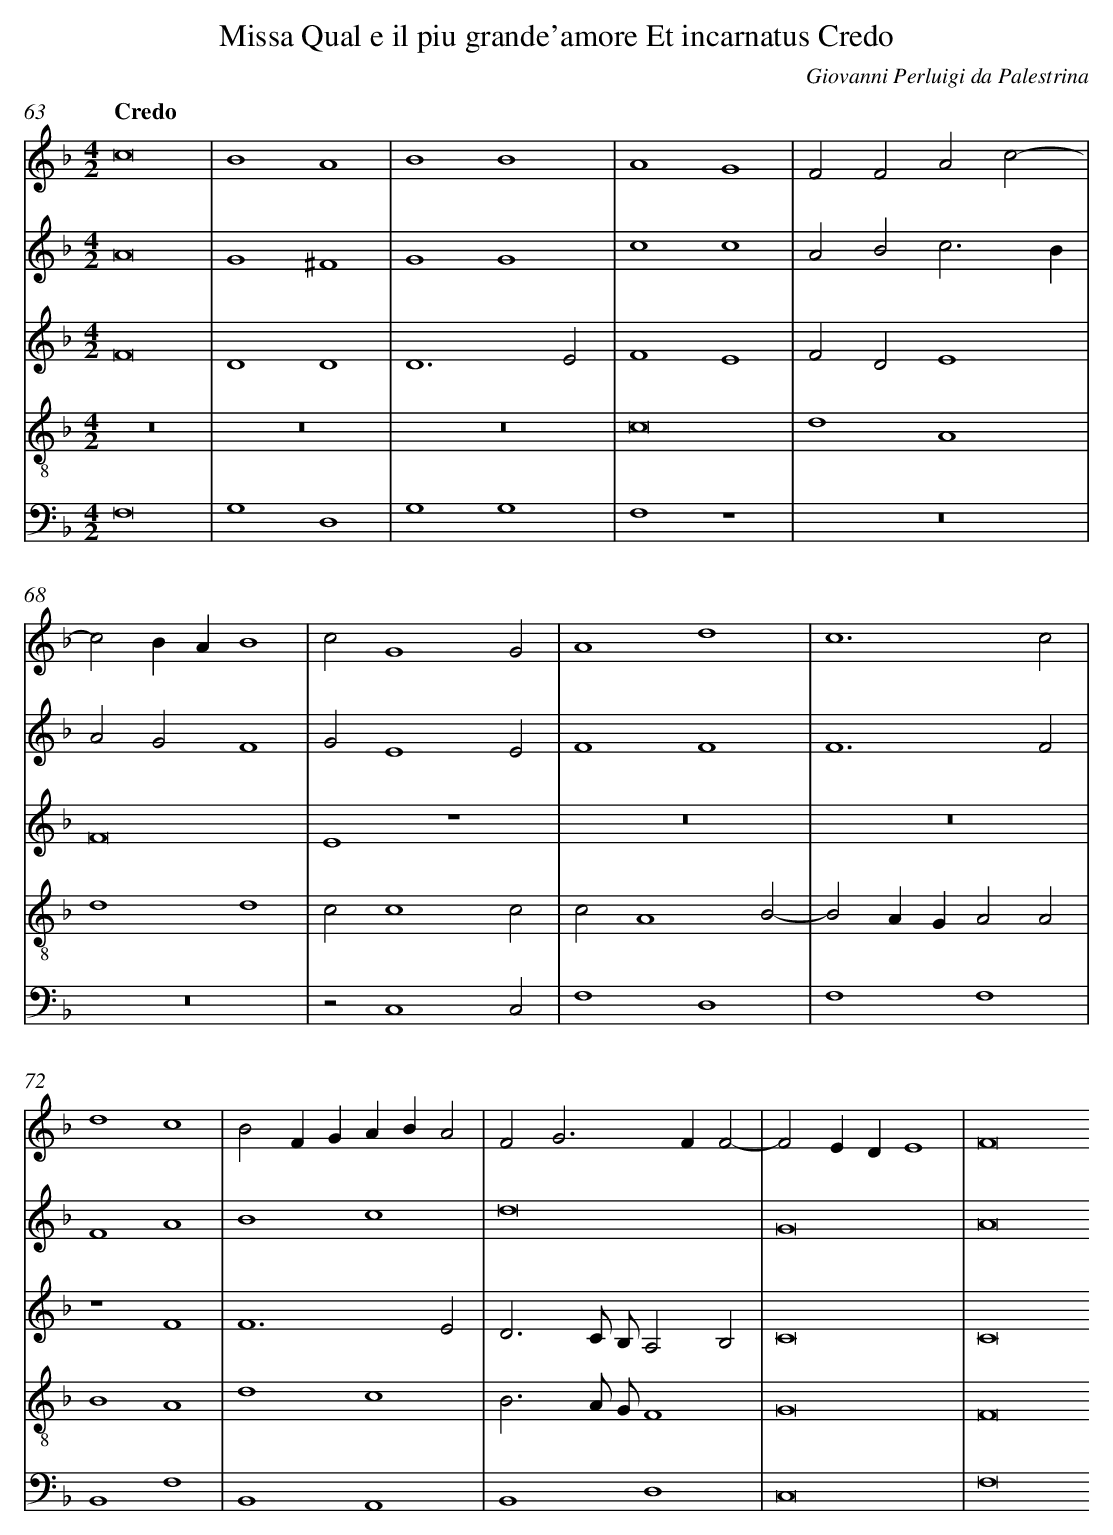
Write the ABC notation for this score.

X:1
T: Missa Qual e il piu grande'amore Et incarnatus Credo
C: Giovanni Perluigi da Palestrina
L: 1/4
M: 4/2
Q: "Credo"
V: 1 clef=treble
V: 2 clef=treble
V: 3 clef=treble
V: 4 clef=treble-8
V: 5 clef=bass
K: F
[V:1] c8 |
[V:2] A8 |
[V:3] F8 |
[V:4] z8 |
[V:5] F,8 |
[V:1] B4A4 |
[V:2] G4^F4 |
[V:3] D4D4 |
[V:4] z8 |
[V:5] G,4D,4 |
[V:1] B4B4 |
[V:2] G4G4 |
[V:3] D6E2 |
[V:4] z8 |
[V:5] G,4G,4 |
[V:1] A4G4 |
[V:2] c4c4 |
[V:3] F4E4 |
[V:4] c8 |
[V:5] F,4z4 |
[V:1] F2F2A2c2- |
[V:2] A2B2c3B |
[V:3] F2D2E4 |
[V:4] d4A4 |
[V:5] z8 |
[V:1] c2BAB4 |
[V:2] A2G2F4 |
[V:3] F8 |
[V:4] d4d4 |
[V:5] z8 |
[V:1] c2G4G2 |
[V:2] G2E4E2 |
[V:3] E4z4 |
[V:4] c2c4c2 |
[V:5] z2C,4C,2 |
[V:1] A4d4 |
[V:2] F4F4 |
[V:3] z8 |
[V:4] c2A4B2- |
[V:5] F,4D,4 |
[V:1] c6c2 |
[V:2] F6F2 |
[V:3] z8 |
[V:4] B2AGA2A2 |
[V:5] F,4F,4 |
[V:1] d4c4 |
[V:2] F4A4 |
[V:3] z4F4 |
[V:4] B4A4 |
[V:5] B,,4F,4 |
[V:1] B2FGABA2 |
[V:2] B4c4 |
[V:3] F6E2 |
[V:4] d4c4 |
[V:5] B,,4A,,4 |
[V:1] F2G2>F2F2- |
[V:2] d8 |
[V:3] D3C/ B,/A,2B,2 |
[V:4] B3A/ G/F4 |
[V:5] B,,4D,4 |
[V:1] F2EDE4 |
[V:2] G8 |
[V:3] C8 |
[V:4] G8 |
[V:5] C,8 |
[V:1] F8
[V:2] A8
[V:3] C8
[V:4] F8
[V:5] F,8
